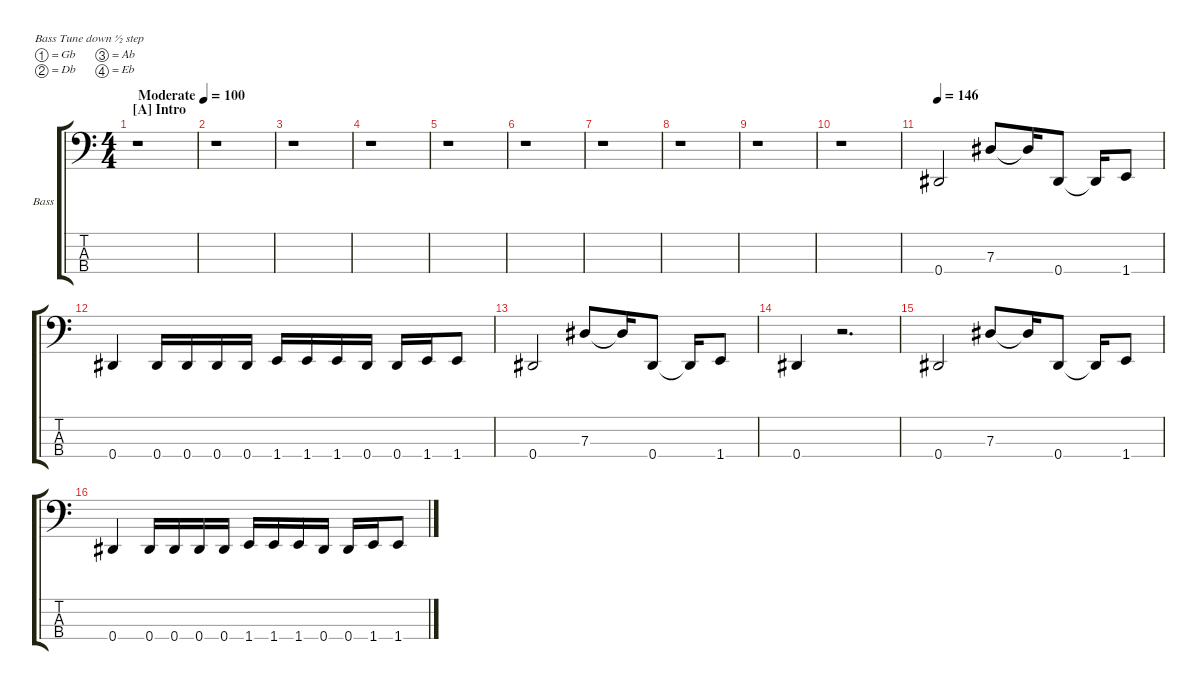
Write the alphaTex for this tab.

\hideDynamics
\bracketExtendMode groupsimilarinstruments
\firstSystemTrackNameOrientation horizontal
\otherSystemsTrackNameOrientation horizontal
\track ("José J. Izquierdo - Bass" "Bass") {instrument electricbassfinger}
\staff {score tabs}
\tuning (Gb2 Db2 Ab1 Eb1)
\ts (4 4)
\beaming (8 2 2 2 2)
\section ("A" "Intro")
\tempo (100 "Moderate")
\clef f4
\ks c
r.1{dy mf instrument electricbassfinger} |
r.1 |
r.1 |
r.1 |
r.1 |
r.1 |
r.1 |
r.1 |
r.1 |
r.1 |
\tempo 146
0.4.2{lyrics (0 "") lyrics (1 "") lyrics (2 "") lyrics (3 "") lyrics (4 "")} 7.3.8{lyrics (0 "") lyrics (1 "") lyrics (2 "") lyrics (3 "") lyrics (4 "")} 7.3{t}.16{lyrics (0 "") lyrics (1 "") lyrics (2 "") lyrics (3 "") lyrics (4 "")} 0.4.8{lyrics (0 "") lyrics (1 "") lyrics (2 "") lyrics (3 "") lyrics (4 "")} 0.4{t}.16{lyrics (0 "") lyrics (1 "") lyrics (2 "") lyrics (3 "") lyrics (4 "")} 1.4.8{lyrics (0 "") lyrics (1 "") lyrics (2 "") lyrics (3 "") lyrics (4 "")} |
0.4.4{lyrics (0 "") lyrics (1 "") lyrics (2 "") lyrics (3 "") lyrics (4 "")} 0.4.16{lyrics (0 "") lyrics (1 "") lyrics (2 "") lyrics (3 "") lyrics (4 "")} 0.4.16{lyrics (0 "") lyrics (1 "") lyrics (2 "") lyrics (3 "") lyrics (4 "")} 0.4.16{lyrics (0 "") lyrics (1 "") lyrics (2 "") lyrics (3 "") lyrics (4 "")} 0.4.16{lyrics (0 "") lyrics (1 "") lyrics (2 "") lyrics (3 "") lyrics (4 "")} 1.4.16{lyrics (0 "") lyrics (1 "") lyrics (2 "") lyrics (3 "") lyrics (4 "")} 1.4.16{lyrics (0 "") lyrics (1 "") lyrics (2 "") lyrics (3 "") lyrics (4 "")} 1.4.16{lyrics (0 "") lyrics (1 "") lyrics (2 "") lyrics (3 "") lyrics (4 "")} 0.4.16{lyrics (0 "") lyrics (1 "") lyrics (2 "") lyrics (3 "") lyrics (4 "")} 0.4.16{lyrics (0 "") lyrics (1 "") lyrics (2 "") lyrics (3 "") lyrics (4 "")} 1.4.16{lyrics (0 "") lyrics (1 "") lyrics (2 "") lyrics (3 "") lyrics (4 "")} 1.4.8{lyrics (0 "") lyrics (1 "") lyrics (2 "") lyrics (3 "") lyrics (4 "")} |
0.4.2{lyrics (0 "") lyrics (1 "") lyrics (2 "") lyrics (3 "") lyrics (4 "")} 7.3.8{lyrics (0 "") lyrics (1 "") lyrics (2 "") lyrics (3 "") lyrics (4 "")} 7.3{t}.16{lyrics (0 "") lyrics (1 "") lyrics (2 "") lyrics (3 "") lyrics (4 "")} 0.4.8{lyrics (0 "") lyrics (1 "") lyrics (2 "") lyrics (3 "") lyrics (4 "")} 0.4{t}.16{lyrics (0 "") lyrics (1 "") lyrics (2 "") lyrics (3 "") lyrics (4 "")} 1.4.8{lyrics (0 "") lyrics (1 "") lyrics (2 "") lyrics (3 "") lyrics (4 "")} |
0.4.4{lyrics (0 "") lyrics (1 "") lyrics (2 "") lyrics (3 "") lyrics (4 "")} r.2{d} |
0.4.2{lyrics (0 "") lyrics (1 "") lyrics (2 "") lyrics (3 "") lyrics (4 "")} 7.3.8{lyrics (0 "") lyrics (1 "") lyrics (2 "") lyrics (3 "") lyrics (4 "")} 7.3{t}.16{lyrics (0 "") lyrics (1 "") lyrics (2 "") lyrics (3 "") lyrics (4 "")} 0.4.8{lyrics (0 "") lyrics (1 "") lyrics (2 "") lyrics (3 "") lyrics (4 "")} 0.4{t}.16{lyrics (0 "") lyrics (1 "") lyrics (2 "") lyrics (3 "") lyrics (4 "")} 1.4.8{lyrics (0 "") lyrics (1 "") lyrics (2 "") lyrics (3 "") lyrics (4 "")} |
0.4.4{lyrics (0 "") lyrics (1 "") lyrics (2 "") lyrics (3 "") lyrics (4 "")} 0.4.16{lyrics (0 "") lyrics (1 "") lyrics (2 "") lyrics (3 "") lyrics (4 "")} 0.4.16{lyrics (0 "") lyrics (1 "") lyrics (2 "") lyrics (3 "") lyrics (4 "")} 0.4.16{lyrics (0 "") lyrics (1 "") lyrics (2 "") lyrics (3 "") lyrics (4 "")} 0.4.16{lyrics (0 "") lyrics (1 "") lyrics (2 "") lyrics (3 "") lyrics (4 "")} 1.4.16{lyrics (0 "") lyrics (1 "") lyrics (2 "") lyrics (3 "") lyrics (4 "")} 1.4.16{lyrics (0 "") lyrics (1 "") lyrics (2 "") lyrics (3 "") lyrics (4 "")} 1.4.16{lyrics (0 "") lyrics (1 "") lyrics (2 "") lyrics (3 "") lyrics (4 "")} 0.4.16{lyrics (0 "") lyrics (1 "") lyrics (2 "") lyrics (3 "") lyrics (4 "")} 0.4.16{lyrics (0 "") lyrics (1 "") lyrics (2 "") lyrics (3 "") lyrics (4 "")} 1.4.16{lyrics (0 "") lyrics (1 "") lyrics (2 "") lyrics (3 "") lyrics (4 "")} 1.4.8{lyrics (0 "") lyrics (1 "") lyrics (2 "") lyrics (3 "") lyrics (4 "")}
